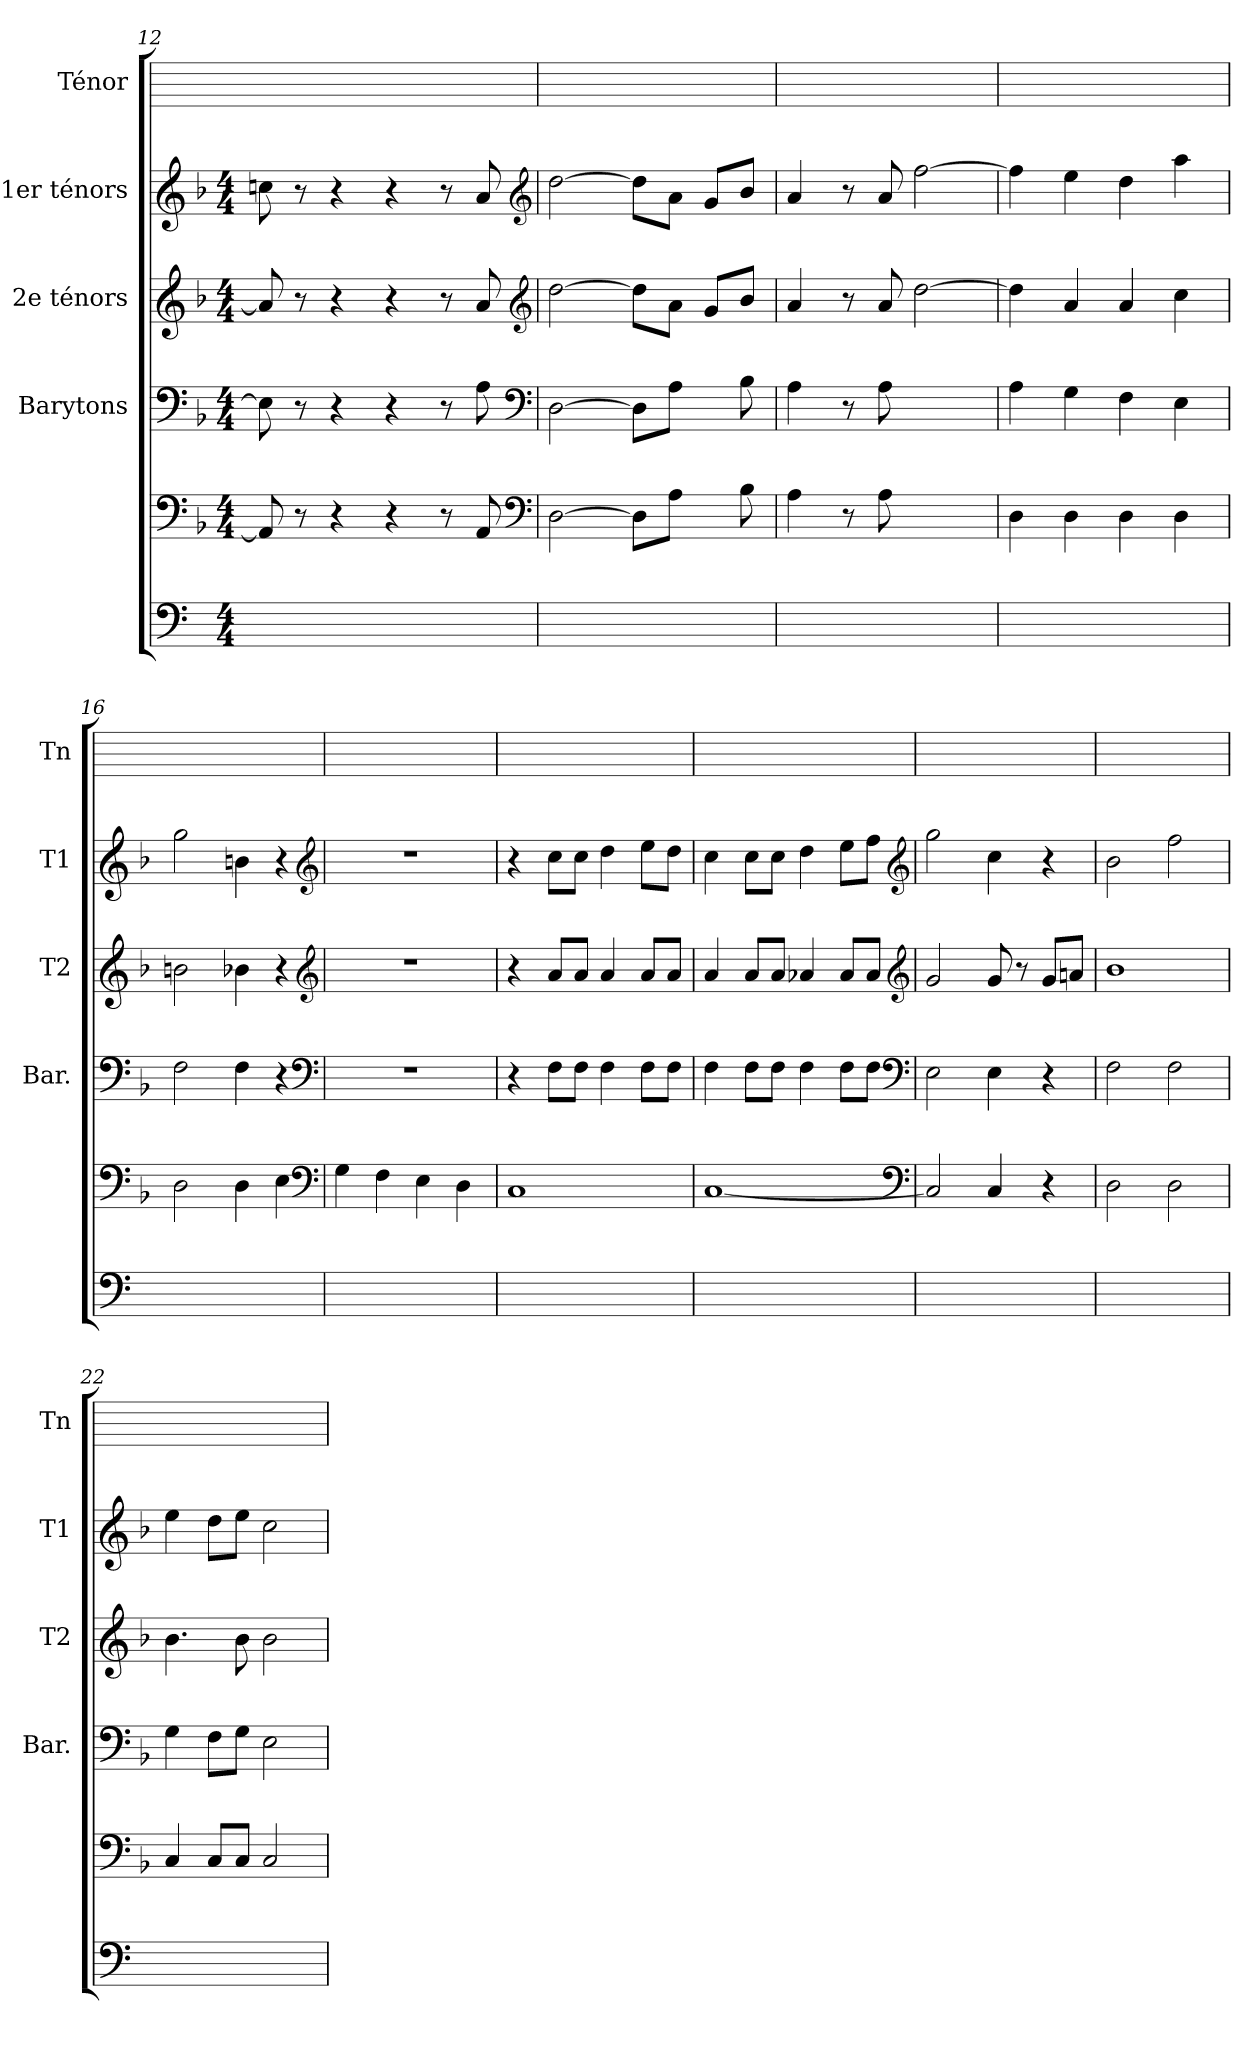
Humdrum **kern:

**kern	**kern	**kern	**kern	**kern	**kern
*part5	*part5	*part4	*part3	*part2	*part1
*staff6	*staff5	*staff4	*staff3	*staff2	*staff1
*	*	*I"Barytons	*I"2e ténors	*I"1er ténors	*I"Ténor
*	*	*I'Bar.	*I'T2	*I'T1	*I'Tn
*clefF4	*clefF4	*clefF4	*clefG2	*clefG2	*
*	*k[b-]	*k[b-]	*k[b-]	*k[b-]	*
*M4/4	*M4/4	*M4/4	*M4/4	*M4/4	*
=12	=12	=12	=12	=12	=12
1ryy	8AA]	8E]	8a]	8ccn	1ryy
.	8r	8r	8r	8r	.
.	4r	4r	4r	4r	.
.	4r	4r	4r	4r	.
.	8r	8r	8r	8r	.
.	8AA	8A	8a	8a	.
*	*clefF4	*clefF4	*clefG2	*clefG2	*
!!LO:PB:g=z
=13	=13	=13	=13	=13	=13
1ryy	[2D	[2D	[2dd	[2dd	1ryy
.	8D\L]	8D\L]	8dd\L]	8dd\L]	.
.	8A\J	8A\J	8a\J	8a\J	.
.	8ryy	8ryy	8g/L	8g/L	.
.	8B-	8B-	8b-/J	8b-/J	.
=14	=14	=14	=14	=14	=14
1ryy	4A	4A	4a	4a	1ryy
.	8r	8r	8r	8r	.
.	8A	8A	8a	8a	.
.	2ryy	2ryy	[2dd	[2ff	.
=15	=15	=15	=15	=15	=15
1ryy	4D	4A	4dd]	4ff]	1ryy
.	4D	4G	4a	4ee	.
.	4D	4F	4a	4dd	.
.	4D	4E	4cc	4aa	.
=16	=16	=16	=16	=16	=16
1ryy	2D	2F	2bn	2gg	1ryy
.	4D	4F	4b-X	4bn	.
.	4E	4r	4r	4r	.
*	*clefF4	*clefF4	*clefG2	*clefG2	*
!!LO:LB:g=z
=17	=17	=17	=17	=17	=17
1ryy	4G	1r	1r	1r	1ryy
.	4F	.	.	.	.
.	4E	.	.	.	.
.	4D	.	.	.	.
=18	=18	=18	=18	=18	=18
1ryy	1C	4r	4r	4r	1ryy
.	.	8F\L	8a/L	8cc\L	.
.	.	8F\J	8a/J	8cc\J	.
.	.	4F	4a	4dd	.
.	.	8F\L	8a/L	8ee\L	.
.	.	8F\J	8a/J	8dd\J	.
=19	=19	=19	=19	=19	=19
1ryy	[1C	4F	4a	4cc	1ryy
.	.	8F\L	8a/L	8cc\L	.
.	.	8F\J	8a/J	8cc\J	.
.	.	4F	4a-X	4dd	.
.	.	8F\L	8a-/L	8ee\L	.
.	.	8F\J	8a-/J	8ff\J	.
*	*clefF4	*clefF4	*clefG2	*clefG2	*
!!LO:LB:g=z
=20	=20	=20	=20	=20	=20
1ryy	2C]	2E	2g	2gg	1ryy
.	4C	4E	8g	4cc	.
.	.	.	8r	.	.
.	4r	4r	8g/L	4r	.
.	.	.	8an/J	.	.
=21	=21	=21	=21	=21	=21
1ryy	2D	2F	1b-	2b-	1ryy
.	2D	2F	.	2ff	.
=22	=22	=22	=22	=22	=22
1ryy	4C	4G	4.b-	4ee	1ryy
.	8C/L	8F\L	.	8dd\L	.
.	8C/J	8G\J	8b-	8ee\J	.
.	2C	2E	2b-	2cc	.
=	=	=	=	=	=
*-	*-	*-	*-	*-	*-
